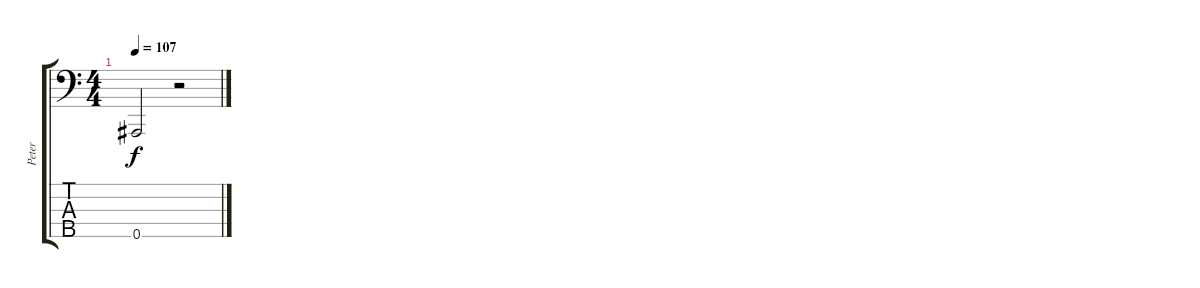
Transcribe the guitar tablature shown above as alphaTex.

\track ("Peter" "Peter") {instrument electricbassfinger}
\staff {score tabs}
\tuning (G2 Eb2 Bb1 F1 Bb0) {hide}
\ts (4 4)
\tempo 107
\clef f4
\ks c
0.5.2{dy f} r.2
